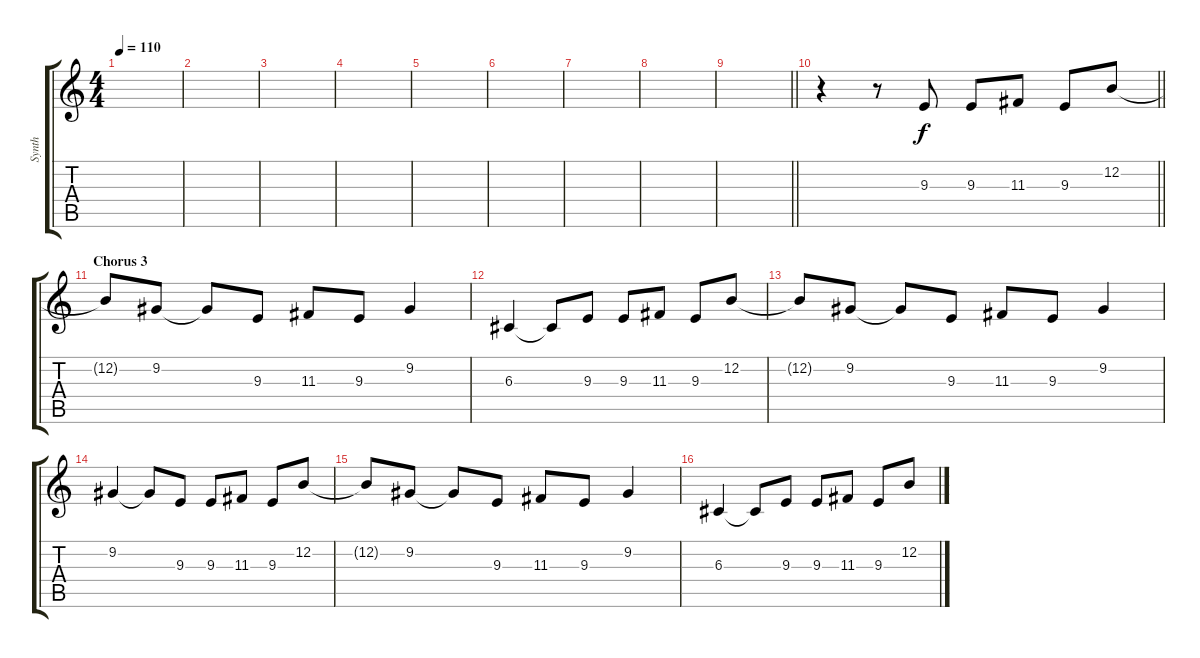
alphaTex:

\track ("Synth" "Synth") {instrument synthbrass1}
\staff {score tabs}
\tuning (E4 B3 G3 D3 A2 E2) {hide}
\ts (4 4)
\tempo 110
\clef g2
\ks c
|
|
|
|
|
|
|
|
\barLineRight lightlight
|
\barLineRight lightlight
r.4 r.8 9.3.8 9.3.8 11.3.8 9.3.8 12.2.8 |
\section ("" "Chorus 3")
12.2{t}.8 9.2.8 9.2{t}.8 9.3.8 11.3.8 9.3.8 9.2.4 |
6.3.4 6.3{t}.8 9.3.8 9.3.8 11.3.8 9.3.8 12.2.8 |
12.2{t}.8 9.2.8 9.2{t}.8 9.3.8 11.3.8 9.3.8 9.2.4 |
9.2.4 9.2{t}.8 9.3.8 9.3.8 11.3.8 9.3.8 12.2.8 |
12.2{t}.8 9.2.8 9.2{t}.8 9.3.8 11.3.8 9.3.8 9.2.4 |
6.3.4 6.3{t}.8 9.3.8 9.3.8 11.3.8 9.3.8 12.2.8
